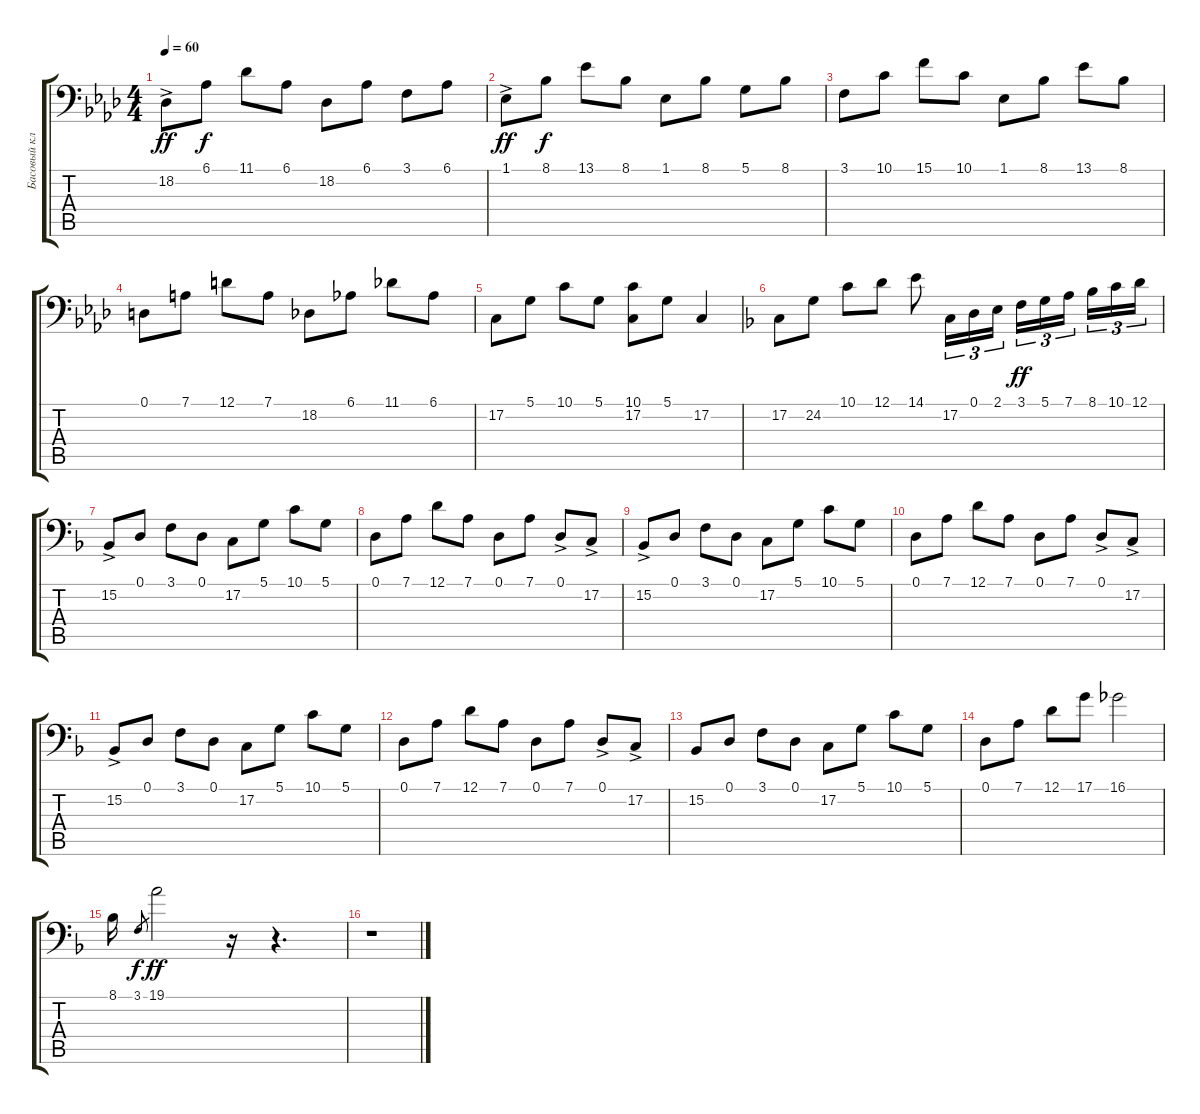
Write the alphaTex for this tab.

\track ("Басовый ключ" "Басовый кл") {instrument acousticgrandpiano}
\staff {score tabs}
\tuning (D3 G1 Eb1 Bb0 F0 C0) {hide}
\ts (4 4)
\tempo 60
\clef f4
\ks fminor
18.2{ac}.8{dy ff} 6.1.8{dy f} 11.1.8 6.1.8 18.2.8 6.1.8 3.1.8 6.1.8 |
1.1{ac}.8{dy ff} 8.1.8{dy f} 13.1.8 8.1.8 1.1.8 8.1.8 5.1.8 8.1.8 |
3.1.8 10.1.8 15.1.8 10.1.8 1.1.8 8.1.8 13.1.8 8.1.8 |
0.1.8 7.1.8 12.1.8 7.1.8 18.2.8 6.1.8 11.1.8 6.1.8 |
17.2.8 5.1.8 10.1.8 5.1.8 (10.1 17.2).8 5.1.8 17.2.4 |
\ks dminor
17.2.8 24.2.8 10.1.8 12.1.8 14.1.8 17.2.16{tu (3 2)} 0.1.16{tu (3 2)} 2.1.16{tu (3 2)} 3.1.16{tu (3 2) dy ff} 5.1.16{tu (3 2)} 7.1.16{tu (3 2) beam splitsecondary} 8.1.16{tu (3 2)} 10.1.16{tu (3 2)} 12.1.16{tu (3 2)} |
15.2{ac}.8 0.1.8 3.1.8 0.1.8 17.2.8 5.1.8 10.1.8 5.1.8 |
0.1.8 7.1.8 12.1.8 7.1.8 0.1.8 7.1.8 0.1{ac}.8 17.2{ac}.8 |
15.2{ac}.8 0.1.8 3.1.8 0.1.8 17.2.8 5.1.8 10.1.8 5.1.8 |
0.1.8 7.1.8 12.1.8 7.1.8 0.1.8 7.1.8 0.1{ac}.8 17.2{ac}.8 |
15.2{ac}.8 0.1.8 3.1.8 0.1.8 17.2.8 5.1.8 10.1.8 5.1.8 |
0.1.8 7.1.8 12.1.8 7.1.8 0.1.8 7.1.8 0.1{ac}.8 17.2{ac}.8 |
15.2.8 0.1.8 3.1.8 0.1.8 17.2.8 5.1.8 10.1.8 5.1.8 |
0.1.8 7.1.8 12.1.8 17.1.8 16.1.2 |
8.1.16 3.1.8{gr dy f} 19.1.2{dy ff} r.16 r.4{d} |
r.1
